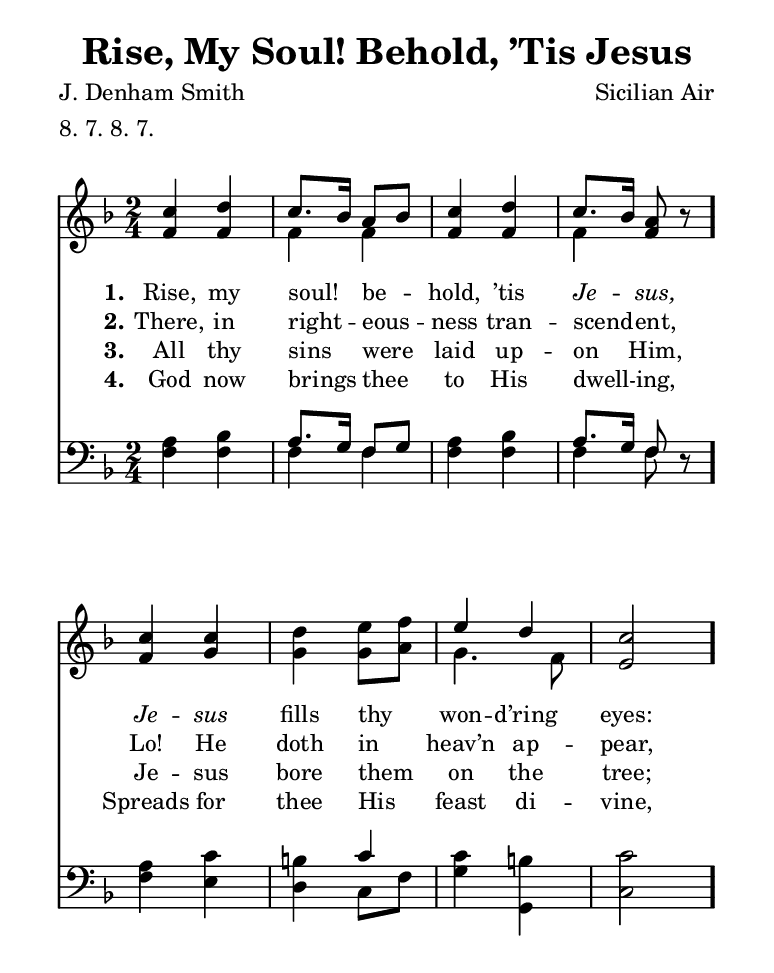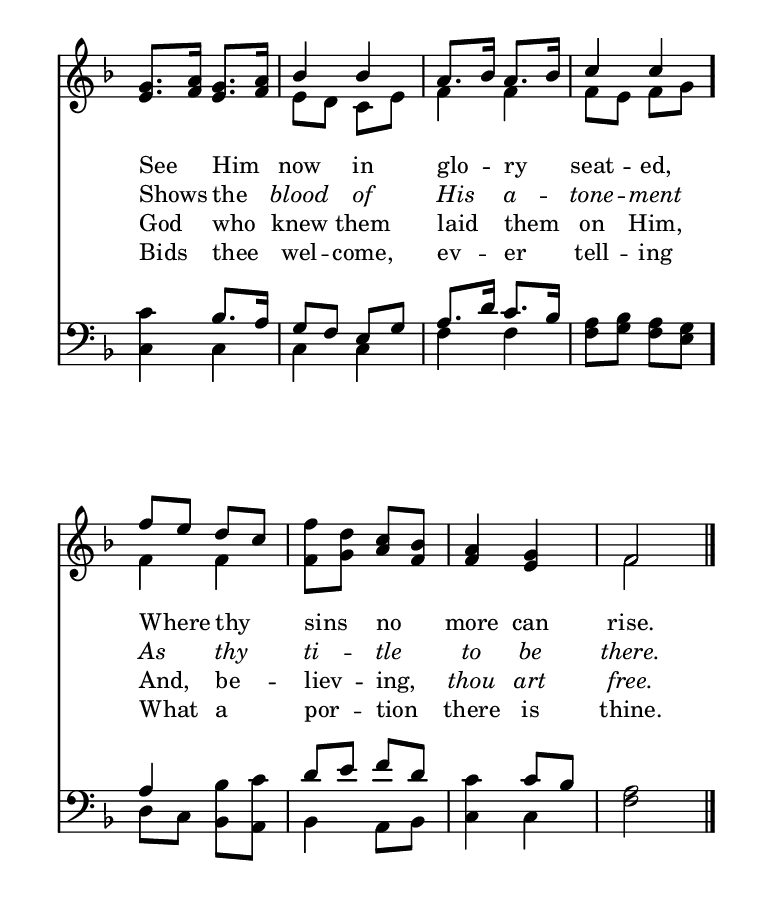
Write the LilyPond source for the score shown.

\include "common/global.ily"
\paper {
  \include "common/paper.ily"
  ragged-bottom = ##t
  system-system-spacing.padding = 11
}

\header{
  %gospel
  hymnnumber = "288"
  title = "Rise, My Soul! Behold, ’Tis Jesus"
  tunename = "Sicilian Mariners"
  meter = "8. 7. 8. 7."
  poet = "J. Denham Smith"
  composer = "Sicilian Air"
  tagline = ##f
}

global = {
  \include "common/overrides.ily"
  \override Staff.TimeSignature.style = #'numbered
  \time 2/4
  \override Score.MetronomeMark.transparent = ##t % hide all fermata changes too
  \tempo 4=80
  \key f \major
  \autoBeamOff
}

notesSoprano = {
\global
\relative c'' {

  c4 d | c8.[ bes16] a8[ bes] | c4 d | c8.[ bes16] a8 r8 |
  c4 c | d e8[ f] | e4 d | c2 |
  g8.[ a16] g8.[ a16] | bes4 bes | a8.[ bes16] a8.[ bes16] c4 c |
  f8[ e] d[ c] | f[ d] c[ bes] | a4 g | f2 |

  \bar "|."

}
}

notesAlto = {
\global
\relative e' {

  f4 f | f f | f f | f f8 r |
  f4 g | g g8[ a] | g4. f8 | e2 |
  e8.[ f16] e8.[ f16] | e8[ d] c[ e] | f4 f | f8[ e] f[ g] |
  f4 f | f8[ g] a8[ f] | f4 e | f2 |

}
}

notesTenor = {
\global
\relative a {

  a4 bes | a8.[ g16] f8[ g] | a4 bes | a8.[ g16] f8 r |
  a4 c | b c | c b | c2 |
  c4 bes8.[ a16] | g8[ f] e[ g] | a8.[ d16] c8.[ bes16] | a8[ bes] a[ g] |
  a4 bes8[ c] | d[ e] f[ d] | c4 c8[ bes] | a2 |

}
}

notesBass = {
\global
\relative f {

  f4 f | f f | f f | f f8 r |
  f4 e | d c8[ f] | g4 g, | c2 |
  c4 c | c c | f f | f8[ g] f[ e] |
  d8[ c] bes[ a] | bes4 a8[ bes] | c4 c | f2 |

}
}

wordsA = \lyricmode {
\set stanza = "1."

Rise, my soul! be -- hold, ’tis \italicsOn Je -- sus, \bar "."
Je -- sus \italicsOff fills thy won -- d’ring eyes: \bar "."
See Him now in glo -- ry seat -- ed, \bar "."
Where thy sins no more can rise. \bar "."

}

wordsB = \lyricmode {
\set stanza = "2."

There, in right -- eous -- ness tran -- scend -- ent,
Lo! He doth in heav’n ap -- pear,
Shows the \italicsOn blood of His a -- tone -- ment
As thy ti -- tle to be there. \italicsOff

}

wordsC = \lyricmode {
\set stanza = "3."

All thy sins were laid up -- on Him,
Je -- sus bore them on the tree;
God who knew them laid them on Him,
And, be -- liev -- ing, \italicsOn thou art free. \italicsOff

}

wordsD = \lyricmode {
\set stanza = "4."

God now brings thee to His dwell -- ing,
Spreads for thee His feast di -- vine,
Bids thee wel -- come, ev -- er tell -- ing
What a por -- tion there is thine.

}

wordsE = \markuplist {

\line { In that circle of God’s favor– }
\line { { \hspace #2 } Circle of the Father’s love– }
\line { All is rest, and rest forever, }
\line { { \hspace #2 } All is perfectness above. }

}

wordsF = \markuplist {

\line { Blessed, glorious word “forever,” }
\line { { \hspace #2 } Yea, “forever” is the word; }
\line { Nothing can the ransomed sever, }
\line { { \hspace #2 } Naught divide them from the Lord. }

}

\score {
  \context ChoirStaff <<
    \context Staff = upper <<
      \set Staff.autoBeaming = ##f
      \set ChoirStaff.systemStartDelimiter = #'SystemStartBar
      \set ChoirStaff.printPartCombineTexts = ##f
      \partcombine #'(2 . 9) \notesSoprano \notesAlto
      \context NullVoice = sopranos { \voiceOne << \notesSoprano >> }
      \context NullVoice = altos { \voiceTwo << \notesAlto >> }
      \context Lyrics = one   \lyricsto sopranos \wordsA
      \context Lyrics = two   \lyricsto sopranos \wordsB
      \context Lyrics = three \lyricsto sopranos \wordsC
      \context Lyrics = four  \lyricsto sopranos \wordsD
    >>
    \context Staff = men <<
      \set Staff.autoBeaming = ##f
      \clef bass
      \set ChoirStaff.printPartCombineTexts = ##f
      \partcombine #'(2 . 9) \notesTenor \notesBass
      \context NullVoice = tenors { \voiceOne << \notesTenor >> }
      \context NullVoice = basses { \voiceTwo << \notesBass >> }
    >>
  >>
  \layout {
    \include "common/layout.ily"
  }
  \midi{
    \include "common/midi.ily"
  }
}

\markup { \fill-line {
  \null
  \column {
    \line{ \bold 5 \column { \wordsE } }
    \vspace #1
    \line{ \bold 6 \column { \wordsF } }
  }
  \null
} }

\version "2.19.49"  % necessary for upgrading to future LilyPond versions.

% vi:set et ts=2 sw=2 ai nocindent syntax=lilypond:
